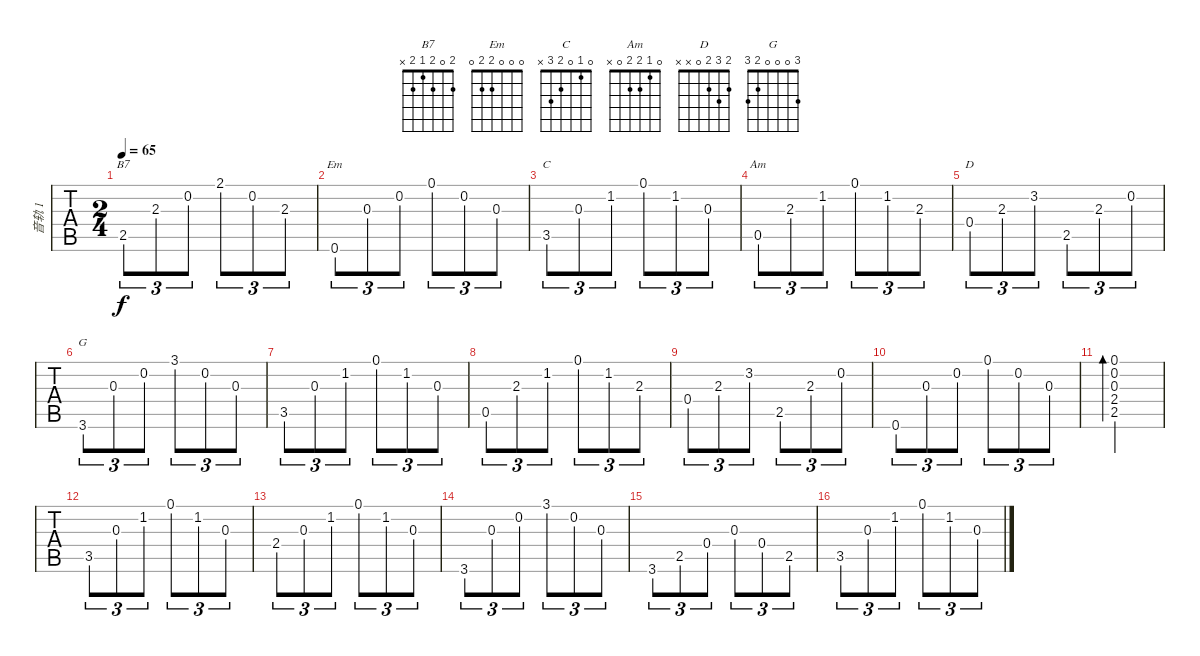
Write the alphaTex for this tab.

\track ("音轨 1" "音轨 1") {instrument acousticguitarsteel}
\staff {tabs}
\tuning (E4 B3 G3 D3 A2 E2) {hide}
\chord ("B7" 2 0 2 1 2 x)
\chord ("Em" 0 0 0 2 2 0)
\chord ("C" 0 1 0 2 3 x)
\chord ("Am" 0 1 2 2 0 x)
\chord ("D" 2 3 2 0 x x)
\chord ("G" 3 0 0 0 2 3)
\ts (2 4)
\tempo 65
\clef g2
\ks g
2.5.8{tu (3 2) ch "B7" dy f} 2.3.8{tu (3 2)} 0.2.8{tu (3 2)} 2.1.8{tu (3 2)} 0.2.8{tu (3 2)} 2.3.8{tu (3 2)} |
0.6.8{tu (3 2) ch "Em"} 0.3.8{tu (3 2)} 0.2.8{tu (3 2)} 0.1.8{tu (3 2)} 0.2.8{tu (3 2)} 0.3.8{tu (3 2)} |
3.5.8{tu (3 2) ch "C"} 0.3.8{tu (3 2)} 1.2.8{tu (3 2)} 0.1.8{tu (3 2)} 1.2.8{tu (3 2)} 0.3.8{tu (3 2)} |
0.5.8{tu (3 2) ch "Am"} 2.3.8{tu (3 2)} 1.2.8{tu (3 2)} 0.1.8{tu (3 2)} 1.2.8{tu (3 2)} 2.3.8{tu (3 2)} |
0.4.8{tu (3 2) ch "D"} 2.3.8{tu (3 2)} 3.2.8{tu (3 2)} 2.5.8{tu (3 2)} 2.3.8{tu (3 2)} 0.2.8{tu (3 2)} |
3.6.8{tu (3 2) ch "G"} 0.3.8{tu (3 2)} 0.2.8{tu (3 2)} 3.1.8{tu (3 2)} 0.2.8{tu (3 2)} 0.3.8{tu (3 2)} |
3.5.8{tu (3 2)} 0.3.8{tu (3 2)} 1.2.8{tu (3 2)} 0.1.8{tu (3 2)} 1.2.8{tu (3 2)} 0.3.8{tu (3 2)} |
0.5.8{tu (3 2)} 2.3.8{tu (3 2)} 1.2.8{tu (3 2)} 0.1.8{tu (3 2)} 1.2.8{tu (3 2)} 2.3.8{tu (3 2)} |
0.4.8{tu (3 2)} 2.3.8{tu (3 2)} 3.2.8{tu (3 2)} 2.5.8{tu (3 2)} 2.3.8{tu (3 2)} 0.2.8{tu (3 2)} |
0.6.8{tu (3 2)} 0.3.8{tu (3 2)} 0.2.8{tu (3 2)} 0.1.8{tu (3 2)} 0.2.8{tu (3 2)} 0.3.8{tu (3 2)} |
(0.1 0.2 0.3 2.4 2.5).2{bd 240} |
3.5.8{tu (3 2)} 0.3.8{tu (3 2)} 1.2.8{tu (3 2)} 0.1.8{tu (3 2)} 1.2.8{tu (3 2)} 0.3.8{tu (3 2)} |
2.4.8{tu (3 2)} 0.3.8{tu (3 2)} 1.2.8{tu (3 2)} 0.1.8{tu (3 2)} 1.2.8{tu (3 2)} 0.3.8{tu (3 2)} |
3.6.8{tu (3 2)} 0.3.8{tu (3 2)} 0.2.8{tu (3 2)} 3.1.8{tu (3 2)} 0.2.8{tu (3 2)} 0.3.8{tu (3 2)} |
3.6.8{tu (3 2)} 2.5.8{tu (3 2)} 0.4.8{tu (3 2)} 0.3.8{tu (3 2)} 0.4.8{tu (3 2)} 2.5.8{tu (3 2)} |
3.5.8{tu (3 2)} 0.3.8{tu (3 2)} 1.2.8{tu (3 2)} 0.1.8{tu (3 2)} 1.2.8{tu (3 2)} 0.3.8{tu (3 2)}
